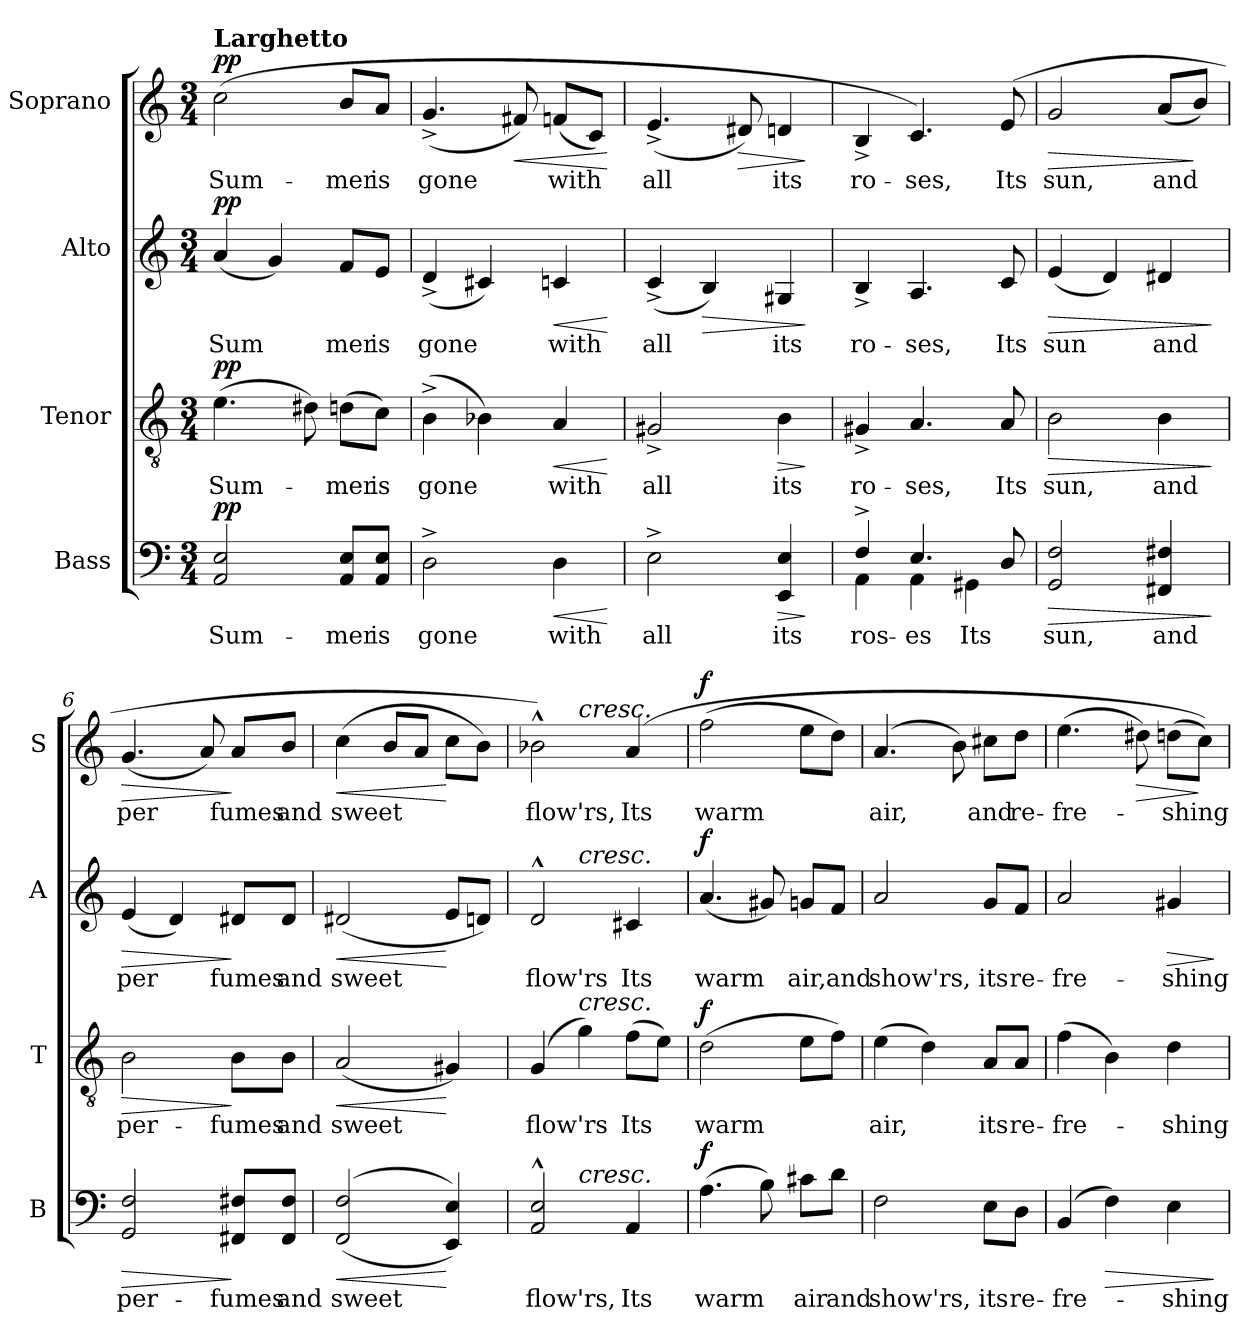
**kern	**text	**dynam	**kern	**text	**dynam	**kern	**text	**dynam	**kern	**text	**dynam
*part4	*part4	*part4	*part3	*part3	*part3	*part2	*part2	*part2	*part1	*part1	*part1
*staff4	*staff4	*staff4	*staff3	*staff3	*staff3	*staff2	*staff2	*staff2	*staff1	*staff1	*staff1
*I"Bass	*	*	*I"Tenor	*	*	*I"Alto	*	*	*I"Soprano	*	*
*I'B	*	*	*I'T	*	*	*I'A	*	*	*I'S	*	*
*clefF4	*	*	*clefGv2	*	*	*clefG2	*	*	*clefG2	*	*
*k[]	*	*	*k[]	*	*	*k[]	*	*	*k[]	*	*
*a:	*	*	*a:	*	*	*a:	*	*	*a:	*	*
*M3/4	*	*	*M3/4	*	*	*M3/4	*	*	*M3/4	*	*
*MM66	*	*	*MM66	*	*	*MM66	*	*	*MM66	*	*
=1	=1	=1	=1	=1	=1	=1	=1	=1	=1	=1	=1
!	!	!	!	!	!	!	!	!	!LO:TX:a:B:t=Larghetto	!	!
!	!	!LO:DY:a	!	!	!LO:DY:a	!	!	!LO:DY:a	!	!	!LO:DY:a
2AA/ 2E/	Sum-	pp	(4.e\	Sum-	pp	(4a/	Sum	pp	(2cc\	Sum-	pp
.	.	.	.	.	.	4g/)	.	.	.	.	.
.	.	.	8d#X\)	.	.	.	.	.	.	.	.
8AA/ 8E/L	-mer	.	(8dn\L	-mer	.	8f/L	mer	.	8b/L	-mer	.
8AA/ 8E/J	is	.	8c\J)	is	.	8e/J	is	.	8a/J	is	.
=2	=2	=2	=2	=2	=2	=2	=2	=2	=2	=2	=2
2D^>\	gone	.	(4B^>\	gone	.	(4d^>/	gone	.	(4.g^>/	gone	.
.	.	.	4B-X\)	.	.	4c#X/)	.	.	.	.	.
!	!	!	!	!	!	!	!	!	!	!	!LO:HP:b
.	.	.	.	.	.	.	.	.	8f#X/)	.	<
!	!	!LO:HP:b	!	!	!LO:HP:b	!	!	!LO:HP:b	!	!	!
4D\	with	<	4A/	with	<	4cn/	with	<	(8fn/L	with	.
.	.	.	.	.	.	.	.	.	8c/J)	.	.
.	.	[	.	.	[	.	.	[	.	.	[
=3	=3	=3	=3	=3	=3	=3	=3	=3	=3	=3	=3
2E^>\	all	.	2G#X^>/	all	.	(4c^>/	all	.	(4.e^>/	all	.
!	!	!	!	!	!	!	!	!LO:HP:b	!	!	!
.	.	.	.	.	.	4B/)	.	>	.	.	.
!	!	!	!	!	!	!	!	!	!	!	!LO:HP:b
.	.	.	.	.	.	.	.	.	8d#X/)	.	>
!	!	!LO:HP:b	!	!	!LO:HP:b	!	!	!	!	!	!
4EE/ 4E/	its	>	4B\	its	>	4G#X/	its	.	4dn/	its	.
.	.	]	.	.	]	.	.	]	.	.	]
=4	=4	=4	=4	=4	=4	=4	=4	=4	=4	=4	=4
*^	*	*	*	*	*	*	*	*	*	*	*
4F^>/	4AA\	ros-	.	4G#X^>/	ro-	.	4B^>/	ro-	.	4B^>/	ro-	.
4.E/	4AA\	-es	.	4.A/	-ses,	.	4.A/	-ses,	.	4.c/)	-ses,	.
.	4GG#X\	Its	.	.	.	.	.	.	.	.	.	.
8D/	.	.	.	8A/	Its	.	8c/	Its	.	(8e/	Its	.
*v	*v	*	*	*	*	*	*	*	*	*	*	*
=5	=5	=5	=5	=5	=5	=5	=5	=5	=5	=5	=5
!	!	!LO:HP:b	!	!	!LO:HP:b	!	!	!LO:HP:b	!	!	!LO:HP:b
2GG/ 2F/	sun,	>	2B\	sun,	>	(4e/	sun	>	2g/	sun,	>
.	.	.	.	.	.	4d/)	.	.	.	.	.
4FF#X/ 4F#X/	and	.	4B\	and	.	4d#X/	and	.	(8a/L	and	.
.	.	.	.	.	.	.	.	.	8b/J)	.	]
.	.	]	.	.	]	.	.	]	.	.	.
!!LO:LB:g=z
=6	=6	=6	=6	=6	=6	=6	=6	=6	=6	=6	=6
!	!	!LO:HP:b	!	!	!LO:HP:b	!	!	!LO:HP:b	!	!	!LO:HP:b
2GG/ 2F/	per-	>	2B\	per-	>	(4e/	per	>	(4.g/	per	>
.	.	.	.	.	.	4d/)	.	.	.	.	.
.	.	.	.	.	.	.	.	.	8a/)	.	.
8FF#X/ 8F#X/L	-fumes	]	8B\L	-fumes	]	8d#X/L	fumes	]	8a/L	fumes	]
8FF#/ 8F#/J	and	.	8B\J	and	.	8d#/J	and	.	8b/J	and	.
=7	=7	=7	=7	=7	=7	=7	=7	=7	=7	=7	=7
!	!	!LO:HP:b	!	!	!LO:HP:b	!	!	!LO:HP:b	!	!	!LO:HP:b
((>2FF/ 2F/	sweet	<	(2A/	sweet	<	(2d#X/	sweet	<	(4cc\	sweet	<
.	.	.	.	.	.	.	.	.	8b/L	.	.
.	.	.	.	.	.	.	.	.	8a/J	.	.
4EE/ 4E/))	.	[	4G#X/)	.	[	8e/L	.	[	8cc\L	.	[
.	.	.	.	.	.	8dn/J)	.	.	8b\J)	.	.
=8	=8	=8	=8	=8	=8	=8	=8	=8	=8	=8	=8
*^	*	*	*	*	*	*^	*	*	*^	*	*
2AA/^^> 2E/^^>	4ryy	flow'rs,	.	(4G/	flow'rs	.	2d^^>/	4ryy	flow'rs	.	2b-X^^>\)	4ryy	flow'rs,	.
!	!	!	!	!	!	!	!	!	!	!	!	!LO:TX:a:i:t=cresc.	!	!
!	!	!	!	!	!	!	!	!LO:TX:a:i:t=cresc.	!	!	!	!	!	!
!	!	!	!	!LO:TX:a:i:t=cresc.	!	!	!	!	!	!	!	!	!	!
!	!LO:TX:a:i:t=cresc.	!	!	!	!	!	!	!	!	!	!	!	!	!
.	2ryy	.	.	4g\)	.	.	.	2ryy	.	.	.	2ryy	.	.
4AA/	.	Its	.	(8f\L	Its	.	4c#X/	.	Its	.	(4a/	.	Its	.
.	.	.	.	8e\J)	.	.	.	.	.	.	.	.	.	.
=9	=9	=9	=9	=9	=9	=9	=9	=9	=9	=9	=9	=9	=9	=9
!	!	!	!LO:DY:a	!	!	!LO:DY:a	!	!	!	!LO:DY:a	!	!	!	!LO:DY:a
*	*	*	*	*	*	*	*v	*v	*	*	*	*	*	*
*v	*v	*	*	*	*	*	*	*	*	*v	*v	*	*
(4.A\	warm	f	(2d\	warm	f	(4.a/	warm	f	(2ff\	warm	f
8B\)	.	.	.	.	.	8g#X/)	.	.	.	.	.
8c#X\L	air	.	8e\L	.	.	8gn/L	air,	.	8ee\L	.	.
8d\J	and	.	8f\J)	.	.	8f/J	and	.	8dd\J)	.	.
=10	=10	=10	=10	=10	=10	=10	=10	=10	=10	=10	=10
2F\	show'rs,	.	(4e\	air,	.	2a/	show'rs,	.	(4.a/	air,	.
.	.	.	4d\)	.	.	.	.	.	.	.	.
.	.	.	.	.	.	.	.	.	8b\)	.	.
8E\L	its	.	8A/L	its	.	8g/L	its	.	8cc#X\L	and	.
8D\J	re-	.	8A/J	re-	.	8f/J	re-	.	8dd\J	re-	.
=11	=11	=11	=11	=11	=11	=11	=11	=11	=11	=11	=11
(4BB/	-fre-	.	(4f\	-fre-	.	2a/	-fre-	.	(4.ee\	-fre-	.
!	!	!LO:HP:b	!	!	!	!	!	!	!	!	!
4F\)	.	>	4B\)	.	.	.	.	.	.	.	.
!	!	!	!	!	!	!	!	!	!	!	!LO:HP:b
.	.	.	.	.	.	.	.	.	8dd#X\)	.	>
!	!	!	!	!	!	!	!	!LO:HP:b	!	!	!
4E\	-shing	.	4d\	-shing	.	4g#X/	-shing	>	(8ddn\L	-shing	.
.	.	.	.	.	.	.	.	.	8cc\J))	.	]
.	.	]	.	.	.	.	.	]	.	.	.
=	=	=	=	=	=	=	=	=	=	=	=
*-	*-	*-	*-	*-	*-	*-	*-	*-	*-	*-	*-
